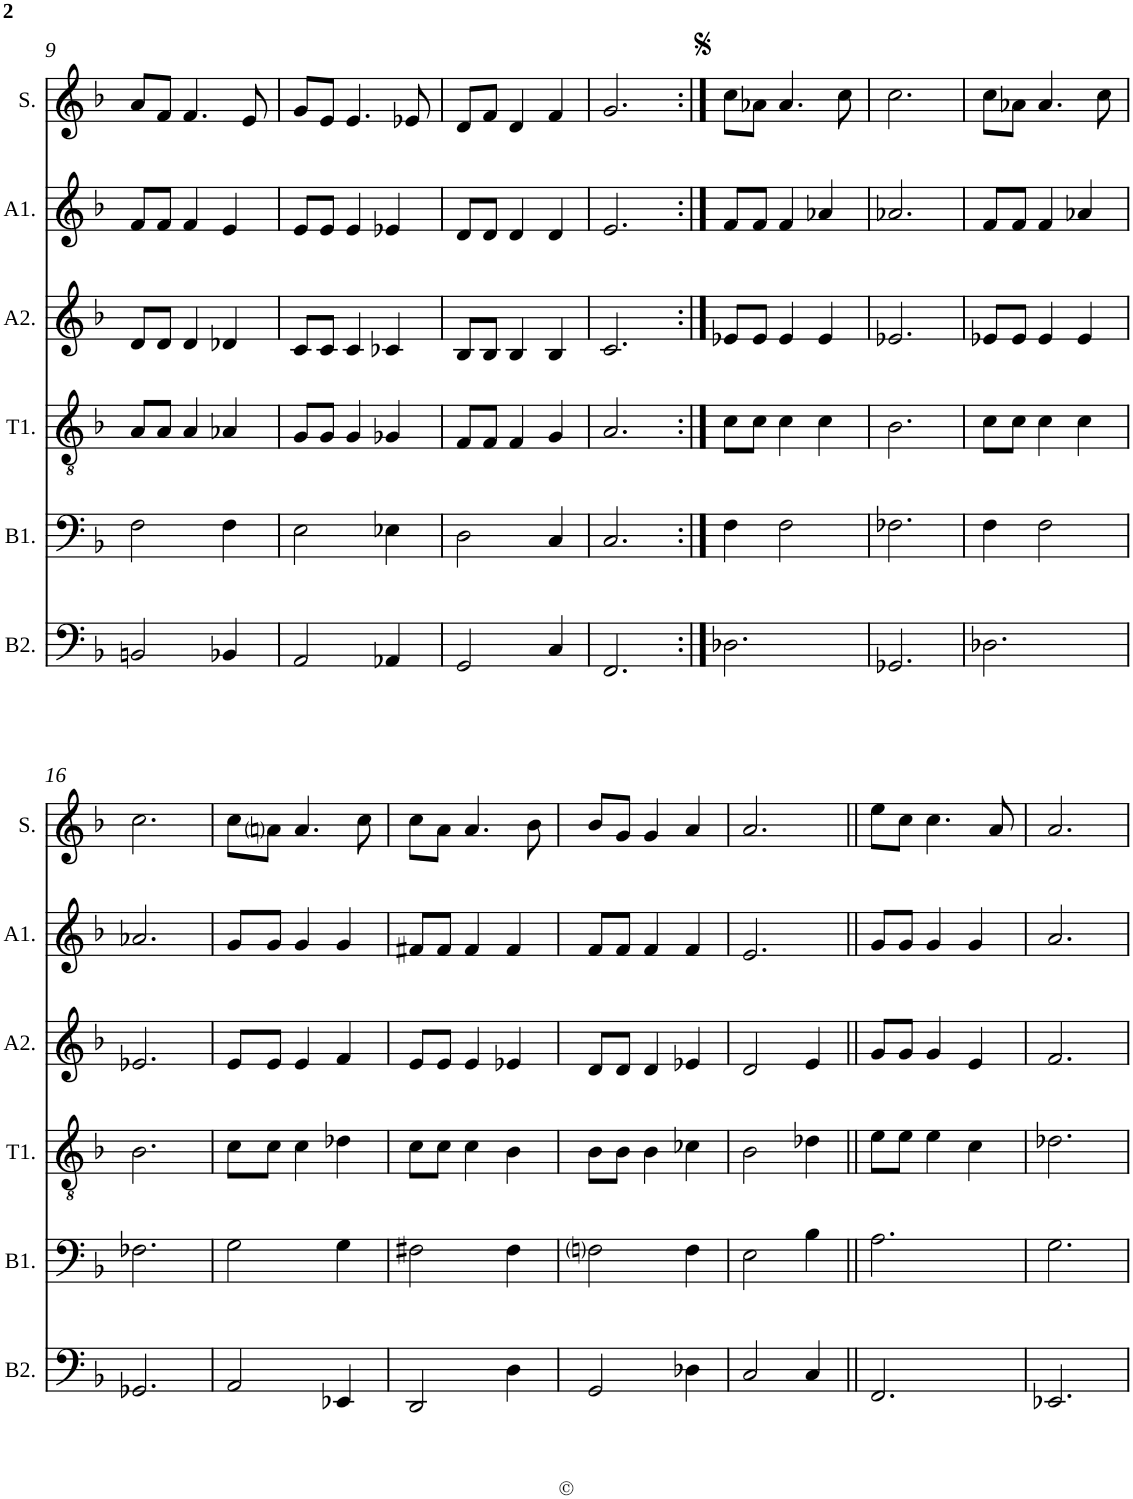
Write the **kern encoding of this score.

**kern	**kern	**kern	**kern	**kern	**kern
*part6	*part5	*part4	*part3	*part2	*part1
*staff6	*staff5	*staff4	*staff3	*staff2	*staff1
*I"Bass 2	*I"Bass 1	*I"Tenor 1	*I"Alto 2	*I"Alto 1	*I"Soprano
*I'B2.	*I'B1.	*I'T1.	*I'A2.	*I'A1.	*I'S.
!!LO:PB:g=z
*clefF4	*clefF4	*clefGv2	*clefG2	*clefG2	*clefG2
*k[b-]	*k[b-]	*k[b-]	*k[b-]	*k[b-]	*k[b-]
*F:	*F:	*F:	*F:	*F:	*F:
*M3/4	*M3/4	*M3/4	*M3/4	*M3/4	*M3/4
=9	=9	=9	=9	=9	=9
2BBn/	2F\	8A/L	8d/L	8f/L	8a/L
.	.	8A/J	8d/J	8f/J	8f/J
.	.	4A/	4d/	4f/	4.f/
4BB-X/	4F\	4A-X/	4d-X/	4e/	.
.	.	.	.	.	8e/
=10	=10	=10	=10	=10	=10
2AA/	2E\	8G/L	8c/L	8e/L	8g/L
.	.	8G/J	8c/J	8e/J	8e/J
.	.	4G/	4c/	4e/	4.e/
4AA-X/	4E-X\	4G-X/	4c-X/	4e-X/	.
.	.	.	.	.	8e-X/
=11	=11	=11	=11	=11	=11
2GG/	2D\	8F/L	8B-/L	8d/L	8d/L
.	.	8F/J	8B-/J	8d/J	8f/J
.	.	4F/	4B-/	4d/	4d/
4C/	4C/	4G/	4B-/	4d/	4f/
=12	=12	=12	=12	=12	=12
2.FF/	2.C/	2.A/	2.c/	2.e/	2.g/
=13:|!	=13:|!	=13:|!	=13:|!	=13:|!	=13:|!
2.D-X\	4F\	8c\L	8e-X/L	8f/L	8cc\L
.	.	8c\J	8e-/J	8f/J	8a-X\J
.	2F\	4c\	4e-/	4f/	4.a-/
.	.	4c\	4e-/	4a-X/	.
.	.	.	.	.	8cc\
=14	=14	=14	=14	=14	=14
2.GG-X/	2.F-X\	2.B-\	2.e-X/	2.a-X/	2.cc\
=15	=15	=15	=15	=15	=15
2.D-X\	4F\	8c\L	8e-X/L	8f/L	8cc\L
.	.	8c\J	8e-/J	8f/J	8a-X\J
.	2F\	4c\	4e-/	4f/	4.a-/
.	.	4c\	4e-/	4a-X/	.
.	.	.	.	.	8cc\
!!LO:LB:g=z
=16	=16	=16	=16	=16	=16
2.GG-X/	2.F-X\	2.B-\	2.e-X/	2.a-X/	2.cc\
=17	=17	=17	=17	=17	=17
2AA/	2G\	8c\L	8e/L	8g/L	8cc\L
.	.	8c\J	8e/J	8g/J	8ani\J
.	.	4c\	4e/	4g/	4.a/
4EE-X/	4G\	4d-X\	4f/	4g/	.
.	.	.	.	.	8cc\
=18	=18	=18	=18	=18	=18
2DD/	2F#X\	8c\L	8e/L	8f#X/L	8cc\L
.	.	8c\J	8e/J	8f#/J	8a\J
.	.	4c\	4e/	4f#/	4.a/
4D\	4F#\	4B-\	4e-X/	4f#/	.
.	.	.	.	.	8b-\
=19	=19	=19	=19	=19	=19
2GG/	2Fni\	8B-\L	8d/L	8f/L	8b-/L
.	.	8B-\J	8d/J	8f/J	8g/J
.	.	4B-\	4d/	4f/	4g/
4D-X\	4F\	4c-X\	4e-X/	4f/	4a/
=20	=20	=20	=20	=20	=20
2C/	2E\	2B-\	2d/	2.e/	2.a/
4C/	4B-\	4d-X\	4e/	.	.
=21||	=21||	=21||	=21||	=21||	=21||
2.FF/	2.A\	8e\L	8g/L	8g/L	8ee\L
.	.	8e\J	8g/J	8g/J	8cc\J
.	.	4e\	4g/	4g/	4.cc\
.	.	4c\	4e/	4g/	.
.	.	.	.	.	8a/
=22	=22	=22	=22	=22	=22
2.EE-X/	2.G\	2.d-X\	2.f/	2.a/	2.a/
=	=	=	=	=	=
*-	*-	*-	*-	*-	*-
